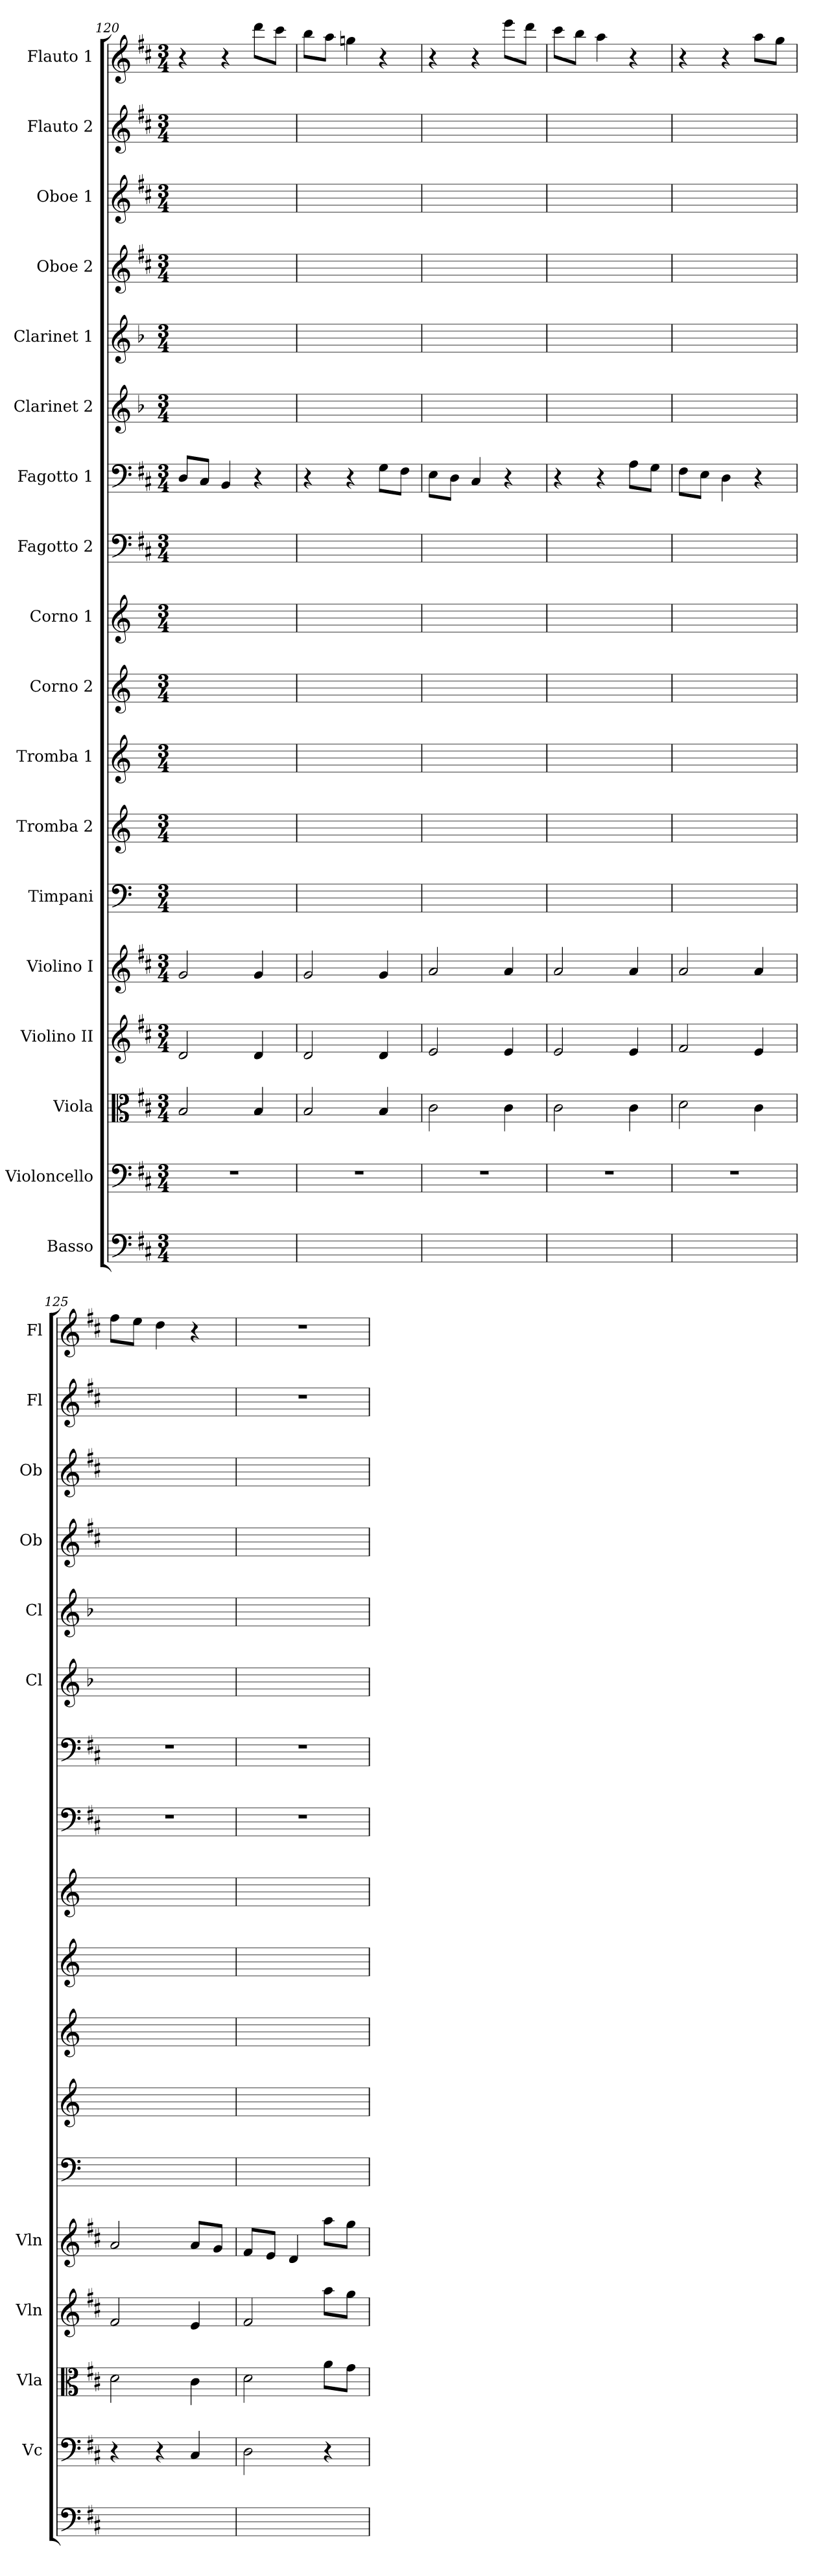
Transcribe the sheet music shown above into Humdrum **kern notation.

**kern	**kern	**kern	**kern	**kern	**kern	**kern	**kern	**kern	**kern	**kern	**kern	**kern	**kern	**kern	**kern	**kern	**kern
*part18	*part17	*part16	*part15	*part14	*part13	*part12	*part11	*part10	*part9	*part8	*part7	*part6	*part5	*part4	*part3	*part2	*part1
*staff18	*staff17	*staff16	*staff15	*staff14	*staff13	*staff12	*staff11	*staff10	*staff9	*staff8	*staff7	*staff6	*staff5	*staff4	*staff3	*staff2	*staff1
*I"Basso	*I"Violoncello	*I"Viola	*I"Violino II	*I"Violino I	*I"Timpani	*I"Tromba 2	*I"Tromba 1	*I"Corno 2	*I"Corno 1	*I"Fagotto 2	*I"Fagotto 1	*I"Clarinet 2	*I"Clarinet 1	*I"Oboe 2	*I"Oboe 1	*I"Flauto 2	*I"Flauto 1
*	*I'Vc	*I'Vla	*I'Vln	*I'Vln	*	*	*	*	*	*	*	*I'Cl	*I'Cl	*I'Ob	*I'Ob	*I'Fl	*I'Fl
*clefF4	*clefF4	*clefC3	*clefG2	*clefG2	*clefF4	*clefG2	*clefG2	*clefG2	*clefG2	*clefF4	*clefF4	*clefG2	*clefG2	*clefG2	*clefG2	*clefG2	*clefG2
*ITrd7c12	*	*	*	*	*	*ITrd-1c-2	*ITrd-1c-2	*ITrd6c10	*ITrd6c10	*	*	*ITrd2c3	*ITrd2c3	*	*	*	*
*k[f#c#]	*k[f#c#]	*k[f#c#]	*k[f#c#]	*k[f#c#]	*	*	*	*	*	*k[f#c#]	*k[f#c#]	*k[f#c#]	*k[f#c#]	*k[f#c#]	*k[f#c#]	*k[f#c#]	*k[f#c#]
*M3/4	*M3/4	*M3/4	*M3/4	*M3/4	*M3/4	*M3/4	*M3/4	*M3/4	*M3/4	*M3/4	*M3/4	*M3/4	*M3/4	*M3/4	*M3/4	*M3/4	*M3/4
=120	=120	=120	=120	=120	=120	=120	=120	=120	=120	=120	=120	=120	=120	=120	=120	=120	=120
2.ryy	2.r	2B	2d	2g	2.ryy	2.ryy	2.ryy	2.ryy	2.ryy	2.ryy	8D/L	2.ryy	2.ryy	2.ryy	2.ryy	2.ryy	4r
.	.	.	.	.	.	.	.	.	.	.	8C#/J	.	.	.	.	.	.
.	.	.	.	.	.	.	.	.	.	.	4BB	.	.	.	.	.	4r
.	.	4B	4d	4g	.	.	.	.	.	.	4r	.	.	.	.	.	8ddd\L
.	.	.	.	.	.	.	.	.	.	.	.	.	.	.	.	.	8ccc#\J
=121	=121	=121	=121	=121	=121	=121	=121	=121	=121	=121	=121	=121	=121	=121	=121	=121	=121
2.ryy	2.r	2B	2d	2g	2.ryy	2.ryy	2.ryy	2.ryy	2.ryy	2.ryy	4r	2.ryy	2.ryy	2.ryy	2.ryy	2.ryy	8bb\L
.	.	.	.	.	.	.	.	.	.	.	.	.	.	.	.	.	8aa\J
.	.	.	.	.	.	.	.	.	.	.	4r	.	.	.	.	.	4ggn
.	.	4B	4d	4g	.	.	.	.	.	.	8G\L	.	.	.	.	.	4r
.	.	.	.	.	.	.	.	.	.	.	8F#\J	.	.	.	.	.	.
=122	=122	=122	=122	=122	=122	=122	=122	=122	=122	=122	=122	=122	=122	=122	=122	=122	=122
2.ryy	2.r	2c#	2e	2a	2.ryy	2.ryy	2.ryy	2.ryy	2.ryy	2.ryy	8E\L	2.ryy	2.ryy	2.ryy	2.ryy	2.ryy	4r
.	.	.	.	.	.	.	.	.	.	.	8D\J	.	.	.	.	.	.
.	.	.	.	.	.	.	.	.	.	.	4C#	.	.	.	.	.	4r
.	.	4c#	4e	4a	.	.	.	.	.	.	4r	.	.	.	.	.	8eee\L
.	.	.	.	.	.	.	.	.	.	.	.	.	.	.	.	.	8ddd\J
=123	=123	=123	=123	=123	=123	=123	=123	=123	=123	=123	=123	=123	=123	=123	=123	=123	=123
2.ryy	2.r	2c#	2e	2a	2.ryy	2.ryy	2.ryy	2.ryy	2.ryy	2.ryy	4r	2.ryy	2.ryy	2.ryy	2.ryy	2.ryy	8ccc#\L
.	.	.	.	.	.	.	.	.	.	.	.	.	.	.	.	.	8bb\J
.	.	.	.	.	.	.	.	.	.	.	4r	.	.	.	.	.	4aa
.	.	4c#	4e	4a	.	.	.	.	.	.	8A\L	.	.	.	.	.	4r
.	.	.	.	.	.	.	.	.	.	.	8G\J	.	.	.	.	.	.
=124	=124	=124	=124	=124	=124	=124	=124	=124	=124	=124	=124	=124	=124	=124	=124	=124	=124
2.ryy	2.r	2d	2f#	2a	2.ryy	2.ryy	2.ryy	2.ryy	2.ryy	2.ryy	8F#\L	2.ryy	2.ryy	2.ryy	2.ryy	2.ryy	4r
.	.	.	.	.	.	.	.	.	.	.	8E\J	.	.	.	.	.	.
.	.	.	.	.	.	.	.	.	.	.	4D	.	.	.	.	.	4r
.	.	4c#	4e	4a	.	.	.	.	.	.	4r	.	.	.	.	.	8aa\L
.	.	.	.	.	.	.	.	.	.	.	.	.	.	.	.	.	8gg\J
=125	=125	=125	=125	=125	=125	=125	=125	=125	=125	=125	=125	=125	=125	=125	=125	=125	=125
2.ryy	4r	2d	2f#	2a	2.ryy	2.ryy	2.ryy	2.ryy	2.ryy	2.r	2.r	2.ryy	2.ryy	2.ryy	2.ryy	2.ryy	8ff#\L
.	.	.	.	.	.	.	.	.	.	.	.	.	.	.	.	.	8ee\J
.	4r	.	.	.	.	.	.	.	.	.	.	.	.	.	.	.	4dd
.	4C#	4c#	4e	8a/L	.	.	.	.	.	.	.	.	.	.	.	.	4r
.	.	.	.	8g/J	.	.	.	.	.	.	.	.	.	.	.	.	.
=126	=126	=126	=126	=126	=126	=126	=126	=126	=126	=126	=126	=126	=126	=126	=126	=126	=126
2.ryy	2D	2d	2f#	8f#/L	2.ryy	2.ryy	2.ryy	2.ryy	2.ryy	2.r	2.r	2.ryy	2.ryy	2.ryy	2.ryy	2.r	2.r
.	.	.	.	8e/J	.	.	.	.	.	.	.	.	.	.	.	.	.
.	.	.	.	4d	.	.	.	.	.	.	.	.	.	.	.	.	.
.	4r	8a\L	8aa\L	8aa\L	.	.	.	.	.	.	.	.	.	.	.	.	.
.	.	8g\J	8gg\J	8gg\J	.	.	.	.	.	.	.	.	.	.	.	.	.
=	=	=	=	=	=	=	=	=	=	=	=	=	=	=	=	=	=
*-	*-	*-	*-	*-	*-	*-	*-	*-	*-	*-	*-	*-	*-	*-	*-	*-	*-
